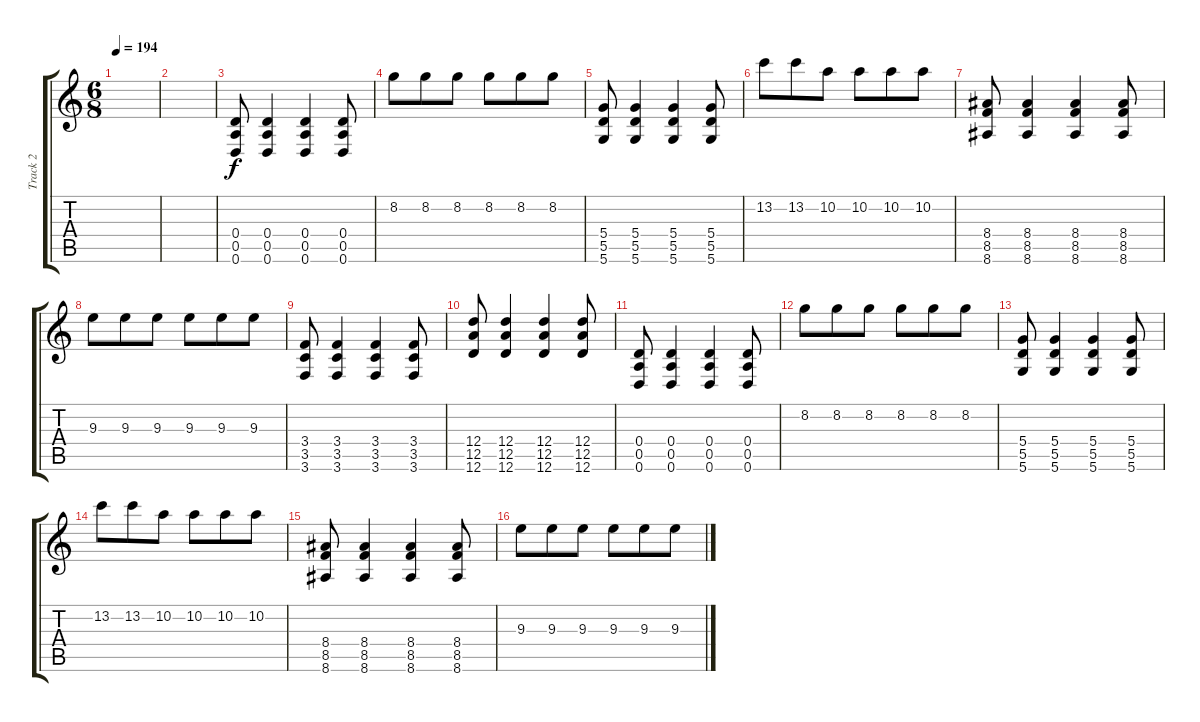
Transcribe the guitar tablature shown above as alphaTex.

\track ("Track 2" "Track 2") {instrument distortionguitar}
\staff {score tabs}
\tuning (E4 B3 G3 D3 A2 D2) {hide}
\ts (6 8)
\tempo 194
\clef g2
\ks c
|
|
(0.4 0.5 0.6).8 (0.4 0.5 0.6).4 (0.4 0.5 0.6).4 (0.4 0.5 0.6).8 |
8.2.8 8.2.8 8.2.8 8.2.8 8.2.8 8.2.8 |
(5.4 5.5 5.6).8 (5.4 5.5 5.6).4 (5.4 5.5 5.6).4 (5.4 5.5 5.6).8 |
13.2.8 13.2.8 10.2.8 10.2.8 10.2.8 10.2.8 |
(8.4 8.5 8.6).8 (8.4 8.5 8.6).4 (8.4 8.5 8.6).4 (8.4 8.5 8.6).8 |
9.3.8 9.3.8 9.3.8 9.3.8 9.3.8 9.3.8 |
(3.4 3.5 3.6).8 (3.4 3.5 3.6).4 (3.4 3.5 3.6).4 (3.4 3.5 3.6).8 |
(12.4 12.5 12.6).8 (12.4 12.5 12.6).4 (12.4 12.5 12.6).4 (12.4 12.5 12.6).8 |
(0.4 0.5 0.6).8 (0.4 0.5 0.6).4 (0.4 0.5 0.6).4 (0.4 0.5 0.6).8 |
8.2.8 8.2.8 8.2.8 8.2.8 8.2.8 8.2.8 |
(5.4 5.5 5.6).8 (5.4 5.5 5.6).4 (5.4 5.5 5.6).4 (5.4 5.5 5.6).8 |
13.2.8 13.2.8 10.2.8 10.2.8 10.2.8 10.2.8 |
(8.4 8.5 8.6).8 (8.4 8.5 8.6).4 (8.4 8.5 8.6).4 (8.4 8.5 8.6).8 |
9.3.8 9.3.8 9.3.8 9.3.8 9.3.8 9.3.8
